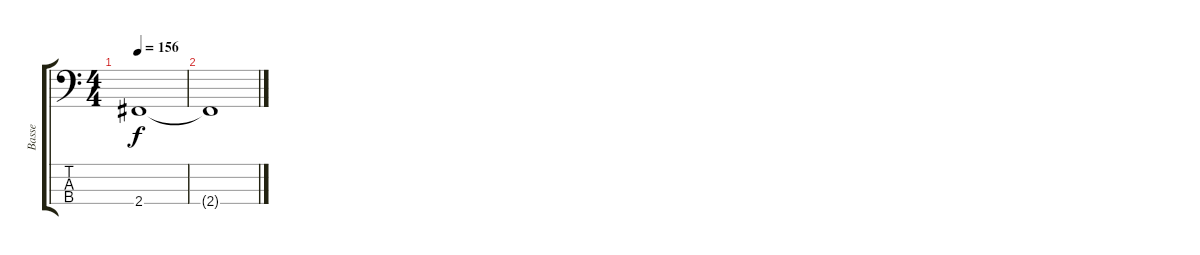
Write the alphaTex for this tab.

\track ("Basse" "Basse") {instrument acousticbass}
\staff {score tabs}
\tuning (G2 D2 A1 E1) {hide}
\ts (4 4)
\tempo 156
\clef f4
\ks c
2.4{t}.1{dy f volume 0} |
2.4{t}.1
